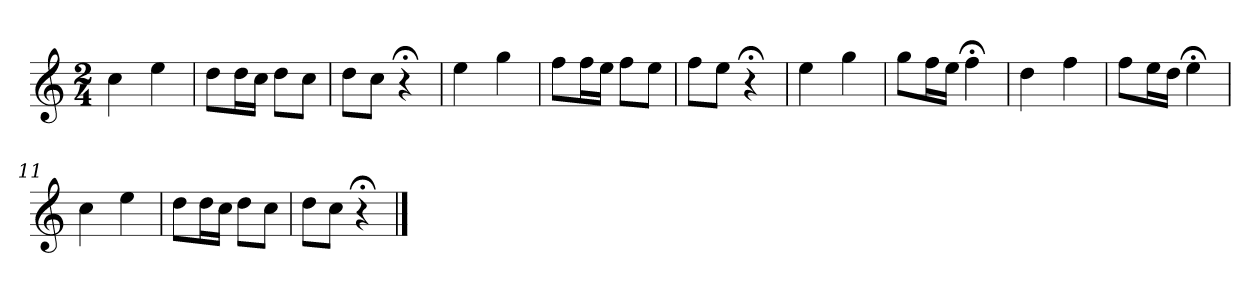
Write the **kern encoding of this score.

**kern
*part1
*staff1
*k[]
*C:
*M2/4
*MM120
=1
4cc
4ee
=2
8ddL
16ddL
16ccJJ
8ddL
8ccJ
=3
8ddL
8ccJ
4r;<
=4
4ee
4gg
=5
8ffL
16ffL
16eeJJ
8ffL
8eeJ
=6
8ffL
8eeJ
4r;<
=7
4ee
4gg
=8
8ggL
16ffL
16eeJJ
4ff;<
=9
4dd
4ff
=10
8ffL
16eeL
16ddJJ
4ee;<
=11
4cc
4ee
=12
8ddL
16ddL
16ccJJ
8ddL
8ccJ
=13
8ddL
8ccJ
4r;<
==
*-
